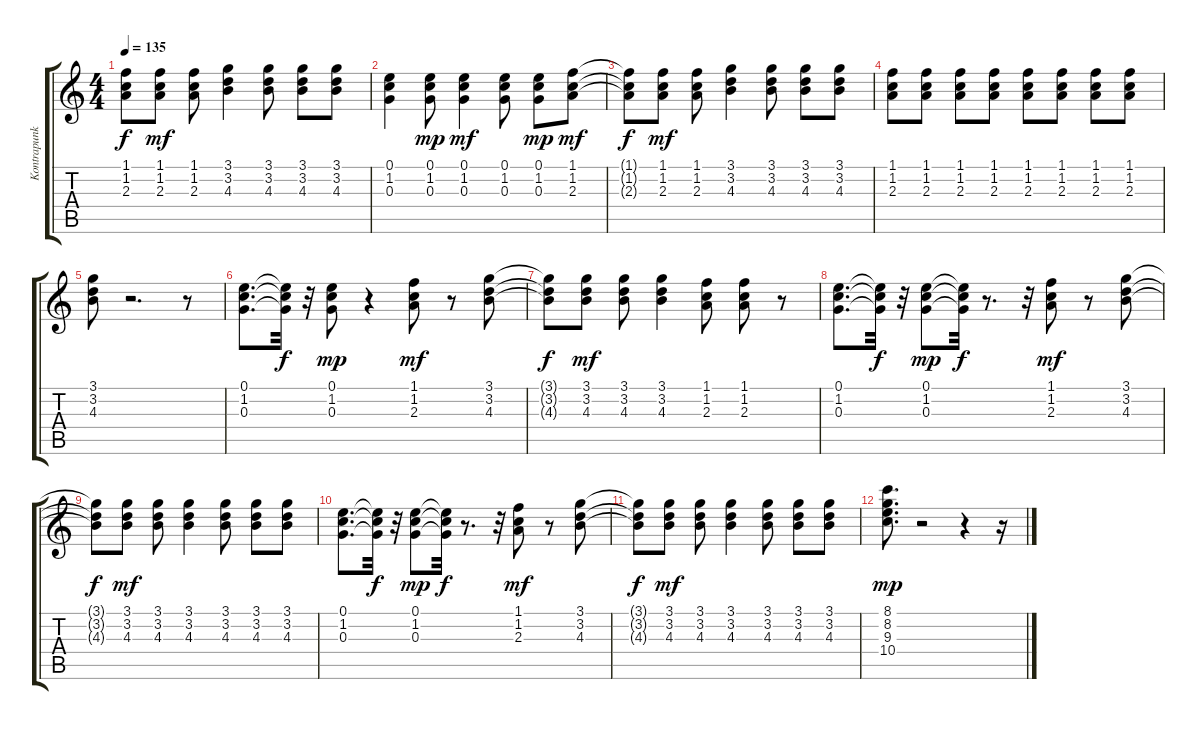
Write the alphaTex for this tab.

\track ("Kontrapunkt" "Kontrapunk") {instrument electricguitarclean}
\staff {score tabs}
\tuning (E4 B3 G3 D3 A2 E2) {hide}
\ts (4 4)
\tempo 135
\clef g2
\ks c
(1.1{t} 1.2{t} 2.3{t}).8{dy f} (1.1 1.2 2.3).8{dy mf} (1.1 1.2 2.3).8 (3.1 3.2 4.3).4 (3.1 3.2 4.3).8 (3.1 3.2 4.3).8 (3.1 3.2 4.3).8 |
(0.1 1.2 0.3).4 (0.1 1.2 0.3).8{dy mp} (0.1 1.2 0.3).4{dy mf} (0.1 1.2 0.3).8 (0.1 1.2 0.3).8{dy mp} (1.1 1.2 2.3).8{dy mf} |
(1.1{t} 1.2{t} 2.3{t}).8{dy f} (1.1 1.2 2.3).8{dy mf} (1.1 1.2 2.3).8 (3.1 3.2 4.3).4 (3.1 3.2 4.3).8 (3.1 3.2 4.3).8 (3.1 3.2 4.3).8 |
(1.1 1.2 2.3).8 (1.1 1.2 2.3).8 (1.1 1.2 2.3).8 (1.1 1.2 2.3).8 (1.1 1.2 2.3).8 (1.1 1.2 2.3).8 (1.1 1.2 2.3).8 (1.1 1.2 2.3).8 |
(3.1 3.2 4.3).8 r.2{d} r.8 |
(0.1 1.2 0.3).8{d} (0.1{t} 1.2{t} 0.3{t}).32{dy f} r.32 (0.1 1.2 0.3).8{dy mp} r.4 (1.1 1.2 2.3).8{dy mf} r.8 (3.1 3.2 4.3).8 |
(3.1{t} 3.2{t} 4.3{t}).8{dy f} (3.1 3.2 4.3).8{dy mf} (3.1 3.2 4.3).8 (3.1 3.2 4.3).4 (1.1 1.2 2.3).8 (1.1 1.2 2.3).8 r.8 |
(0.1 1.2 0.3).8{d} (0.1{t} 1.2{t} 0.3{t}).32{dy f} r.32 (0.1 1.2 0.3).8{dy mp} (0.1{t} 1.2{t} 0.3{t}).32{dy f} r.8{d} r.32 (1.1 1.2 2.3).8{dy mf} r.8 (3.1 3.2 4.3).8 |
(3.1{t} 3.2{t} 4.3{t}).8{dy f} (3.1 3.2 4.3).8{dy mf} (3.1 3.2 4.3).8 (3.1 3.2 4.3).4 (3.1 3.2 4.3).8 (3.1 3.2 4.3).8 (3.1 3.2 4.3).8 |
(0.1 1.2 0.3).8{d} (0.1{t} 1.2{t} 0.3{t}).32{dy f} r.32 (0.1 1.2 0.3).8{dy mp} (0.1{t} 1.2{t} 0.3{t}).32{dy f} r.8{d} r.32 (1.1 1.2 2.3).8{dy mf} r.8 (3.1 3.2 4.3).8 |
(3.1{t} 3.2{t} 4.3{t}).8{dy f} (3.1 3.2 4.3).8{dy mf} (3.1 3.2 4.3).8 (3.1 3.2 4.3).4 (3.1 3.2 4.3).8 (3.1 3.2 4.3).8 (3.1 3.2 4.3).8 |
(8.1 8.2 9.3 10.4).8{d dy mp} r.2 r.4 r.16
